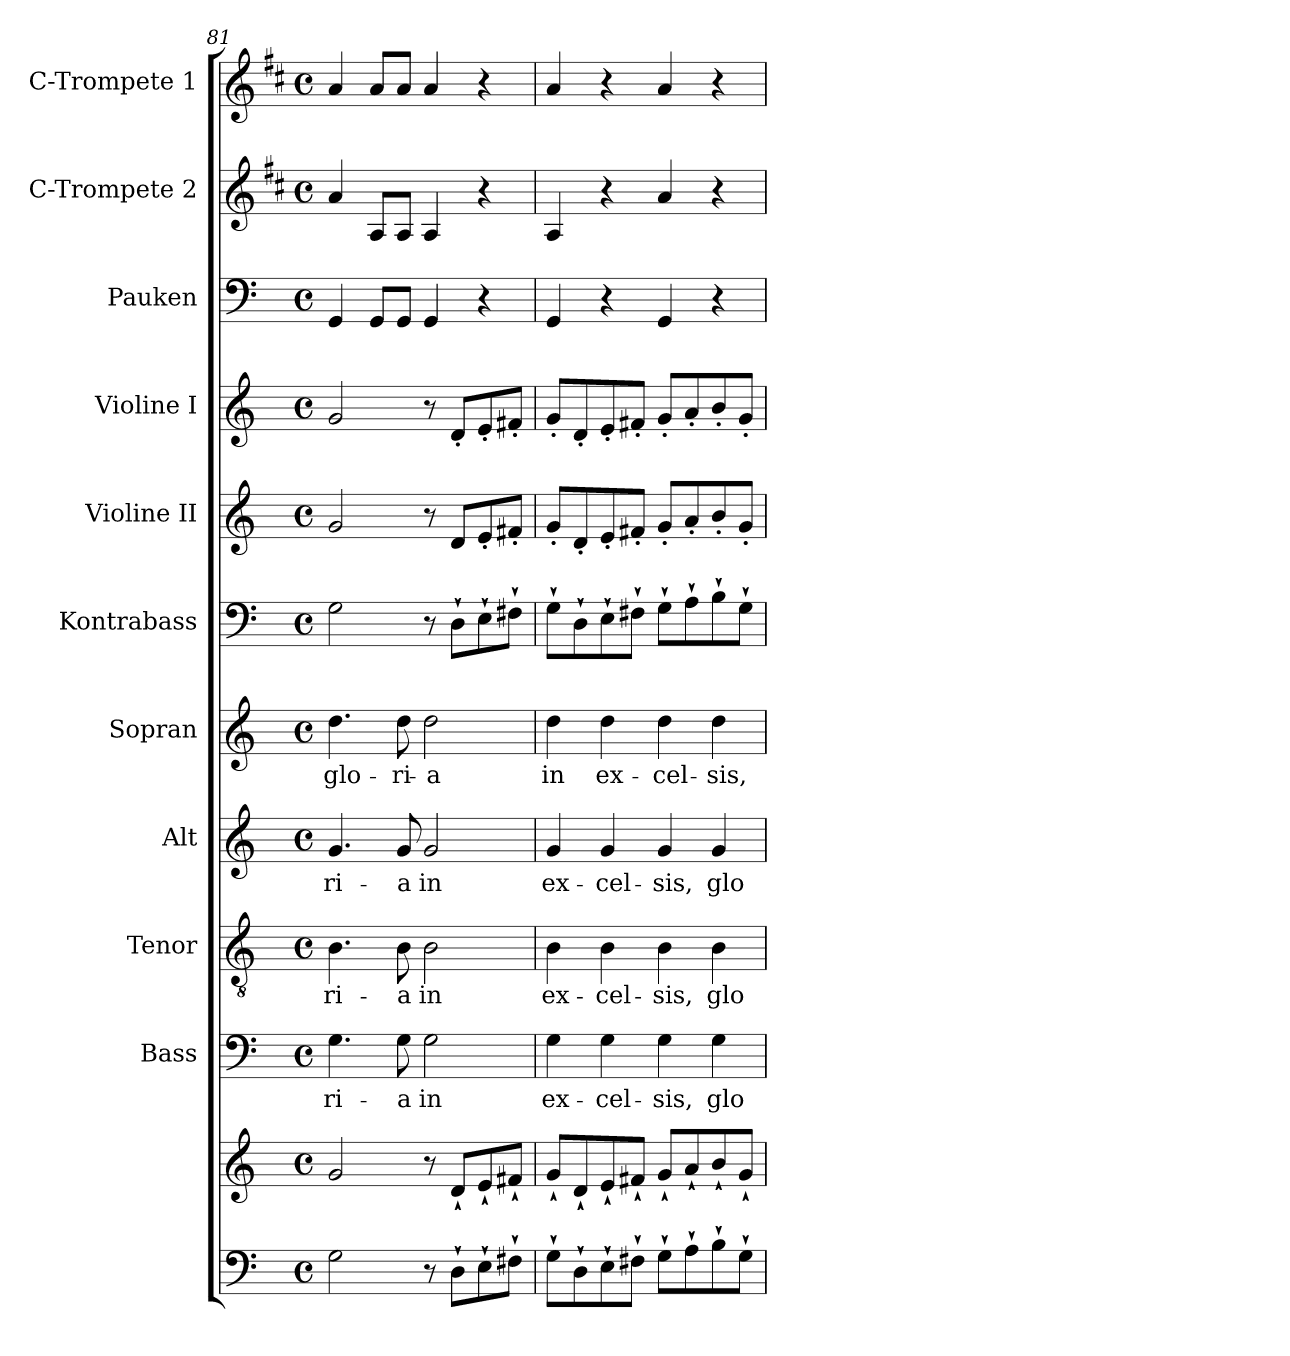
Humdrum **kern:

**kern	**kern	**kern	**text	**kern	**text	**kern	**text	**kern	**text	**kern	**kern	**kern	**kern	**kern	**kern
*part11	*part11	*part10	*part10	*part9	*part9	*part8	*part8	*part7	*part7	*part6	*part5	*part4	*part3	*part2	*part1
*staff12	*staff11	*staff10	*staff10	*staff9	*staff9	*staff8	*staff8	*staff7	*staff7	*staff6	*staff5	*staff4	*staff3	*staff2	*staff1
*	*	*I"Bass	*	*I"Tenor	*	*I"Alt	*	*I"Sopran	*	*I"Kontrabass	*I"Violine II	*I"Violine I	*I"Pauken	*I"C-Trompete 2	*I"C-Trompete 1
*	*	*I'B.	*	*I'T.	*	*I'A.	*	*I'S.	*	*I'Kb.	*I'Vl. II	*I'Vl. I	*I'Pk.	*I'C Trp. 2	*I'C Trp. 1
*clefF4	*clefG2	*clefF4	*	*clefGv2	*	*clefG2	*	*clefG2	*	*clefF4	*clefG2	*clefG2	*clefF4	*clefG2	*clefG2
*	*	*	*	*	*	*	*	*	*	*ITrd7c12	*	*	*	*ITrd1c2	*ITrd1c2
*k[]	*k[]	*k[]	*	*k[]	*	*k[]	*	*k[]	*	*k[]	*k[]	*k[]	*k[]	*k[]	*k[]
*C:	*C:	*C:	*	*C:	*	*C:	*	*C:	*	*C:	*C:	*C:	*C:	*C:	*C:
*M4/4	*M4/4	*M4/4	*	*M4/4	*	*M4/4	*	*M4/4	*	*M4/4	*M4/4	*M4/4	*M4/4	*M4/4	*M4/4
*met(c)	*met(c)	*met(c)	*	*met(c)	*	*met(c)	*	*met(c)	*	*met(c)	*met(c)	*met(c)	*met(c)	*met(c)	*met(c)
=81	=81	=81	=81	=81	=81	=81	=81	=81	=81	=81	=81	=81	=81	=81	=81
!	!	!	!LO:LY:b	!	!LO:LY:b	!	!LO:LY:b	!	!LO:LY:b	!	!	!	!	!	!
2G\	2g/	4.G\	-ri-	4.B\	-ri-	4.g/	-ri-	4.dd\	glo-	2GG\	2g/	2g/	4GG/	4g/	4g/
.	.	.	.	.	.	.	.	.	.	.	.	.	8GG/L	8G/L	8g/L
!	!	!	!LO:LY:b	!	!LO:LY:b	!	!LO:LY:b	!	!LO:LY:b	!	!	!	!	!	!
.	.	8G\	-a	8B\	-a	8g/	-a	8dd\	-ri-	.	.	.	8GG/J	8G/J	8g/J
!	!	!	!LO:LY:b	!	!LO:LY:b	!	!LO:LY:b	!	!LO:LY:b	!	!	!	!	!	!
8r	8r	2G\	in	2B\	in	2g/	in	2dd\	-a	8r	8r	8r	4GG/	4G/	4g/
8D`>\L	8d`</L	.	.	.	.	.	.	.	.	8DD`>\L	8d/L	8d'</L	.	.	.
8E`>\	8e`</	.	.	.	.	.	.	.	.	8EE`>\	8e'</	8e'</	4r	4r	4r
8F#X`>\J	8f#X`</J	.	.	.	.	.	.	.	.	8FF#X`>\J	8f#X'</J	8f#X'</J	.	.	.
=82	=82	=82	=82	=82	=82	=82	=82	=82	=82	=82	=82	=82	=82	=82	=82
!	!	!	!LO:LY:b	!	!LO:LY:b	!	!LO:LY:b	!	!LO:LY:b	!	!	!	!	!	!
8G`>\L	8g`</L	4G\	ex-	4B\	ex-	4g/	ex-	4dd\	in	8GG`>\L	8g'</L	8g'</L	4GG/	4G/	4g/
8D`>\	8d`</	.	.	.	.	.	.	.	.	8DD`>\	8d'</	8d'</	.	.	.
!	!	!	!LO:LY:b	!	!LO:LY:b	!	!LO:LY:b	!	!LO:LY:b	!	!	!	!	!	!
8E`>\	8e`</	4G\	-cel-	4B\	-cel-	4g/	-cel-	4dd\	ex-	8EE`>\	8e'</	8e'</	4r	4r	4r
8F#X`>\J	8f#X`</J	.	.	.	.	.	.	.	.	8FF#X`>\J	8f#X'</J	8f#X'</J	.	.	.
!	!	!	!LO:LY:b	!	!LO:LY:b	!	!LO:LY:b	!	!LO:LY:b	!	!	!	!	!	!
8G`>\L	8g`</L	4G\	-sis,	4B\	-sis,	4g/	-sis,	4dd\	-cel-	8GG`>\L	8g'</L	8g'</L	4GG/	4g/	4g/
8A`>\	8a`</	.	.	.	.	.	.	.	.	8AA`>\	8a'</	8a'</	.	.	.
!	!	!	!LO:LY:b	!	!LO:LY:b	!	!LO:LY:b	!	!LO:LY:b	!	!	!	!	!	!
8B`>\	8b`</	4G\	glo-	4B\	glo-	4g/	glo-	4dd\	-sis,	8BB`>\	8b'</	8b'</	4r	4r	4r
8G`>\J	8g`</J	.	.	.	.	.	.	.	.	8GG`>\J	8g'</J	8g'</J	.	.	.
=	=	=	=	=	=	=	=	=	=	=	=	=	=	=	=
*-	*-	*-	*-	*-	*-	*-	*-	*-	*-	*-	*-	*-	*-	*-	*-
